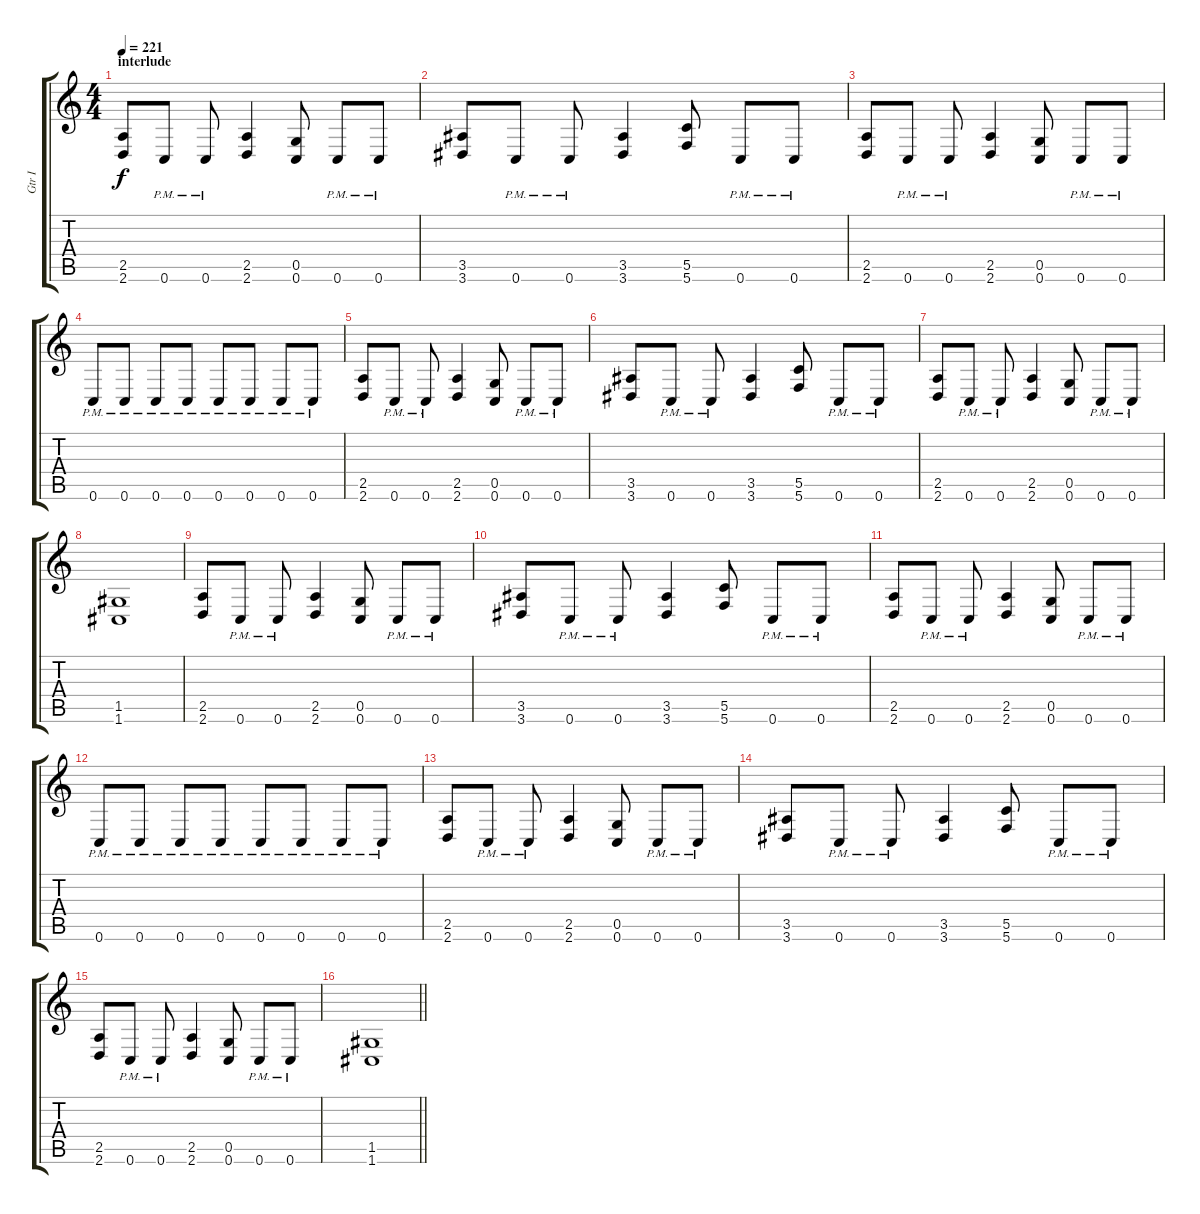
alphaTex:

\track ("Gtr I" "Gtr I") {instrument distortionguitar}
\staff {score tabs}
\tuning (D4 A3 F3 C3 G2 C2) {hide}
\ts (4 4)
\section ("" "interlude")
\tempo 221
\clef g2
\ks c
(2.5 2.6).8{dy f} 0.6{pm}.8 0.6{pm}.8 (2.5 2.6).4 (0.5 0.6).8 0.6{pm}.8 0.6{pm}.8 |
(3.5 3.6).8 0.6{pm}.8 0.6{pm}.8 (3.5 3.6).4 (5.5 5.6).8 0.6{pm}.8 0.6{pm}.8 |
(2.5 2.6).8 0.6{pm}.8 0.6{pm}.8 (2.5 2.6).4 (0.5 0.6).8 0.6{pm}.8 0.6{pm}.8 |
0.6{pm}.8 0.6{pm}.8 0.6{pm}.8 0.6{pm}.8 0.6{pm}.8 0.6{pm}.8 0.6{pm}.8 0.6{pm}.8 |
(2.5 2.6).8 0.6{pm}.8 0.6{pm}.8 (2.5 2.6).4 (0.5 0.6).8 0.6{pm}.8 0.6{pm}.8 |
(3.5 3.6).8 0.6{pm}.8 0.6{pm}.8 (3.5 3.6).4 (5.5 5.6).8 0.6{pm}.8 0.6{pm}.8 |
(2.5 2.6).8 0.6{pm}.8 0.6{pm}.8 (2.5 2.6).4 (0.5 0.6).8 0.6{pm}.8 0.6{pm}.8 |
(1.5 1.6).1 |
(2.5 2.6).8 0.6{pm}.8 0.6{pm}.8 (2.5 2.6).4 (0.5 0.6).8 0.6{pm}.8 0.6{pm}.8 |
(3.5 3.6).8 0.6{pm}.8 0.6{pm}.8 (3.5 3.6).4 (5.5 5.6).8 0.6{pm}.8 0.6{pm}.8 |
(2.5 2.6).8 0.6{pm}.8 0.6{pm}.8 (2.5 2.6).4 (0.5 0.6).8 0.6{pm}.8 0.6{pm}.8 |
0.6{pm}.8 0.6{pm}.8 0.6{pm}.8 0.6{pm}.8 0.6{pm}.8 0.6{pm}.8 0.6{pm}.8 0.6{pm}.8 |
(2.5 2.6).8 0.6{pm}.8 0.6{pm}.8 (2.5 2.6).4 (0.5 0.6).8 0.6{pm}.8 0.6{pm}.8 |
(3.5 3.6).8 0.6{pm}.8 0.6{pm}.8 (3.5 3.6).4 (5.5 5.6).8 0.6{pm}.8 0.6{pm}.8 |
(2.5 2.6).8 0.6{pm}.8 0.6{pm}.8 (2.5 2.6).4 (0.5 0.6).8 0.6{pm}.8 0.6{pm}.8 |
\barLineRight lightlight
(1.5 1.6).1
